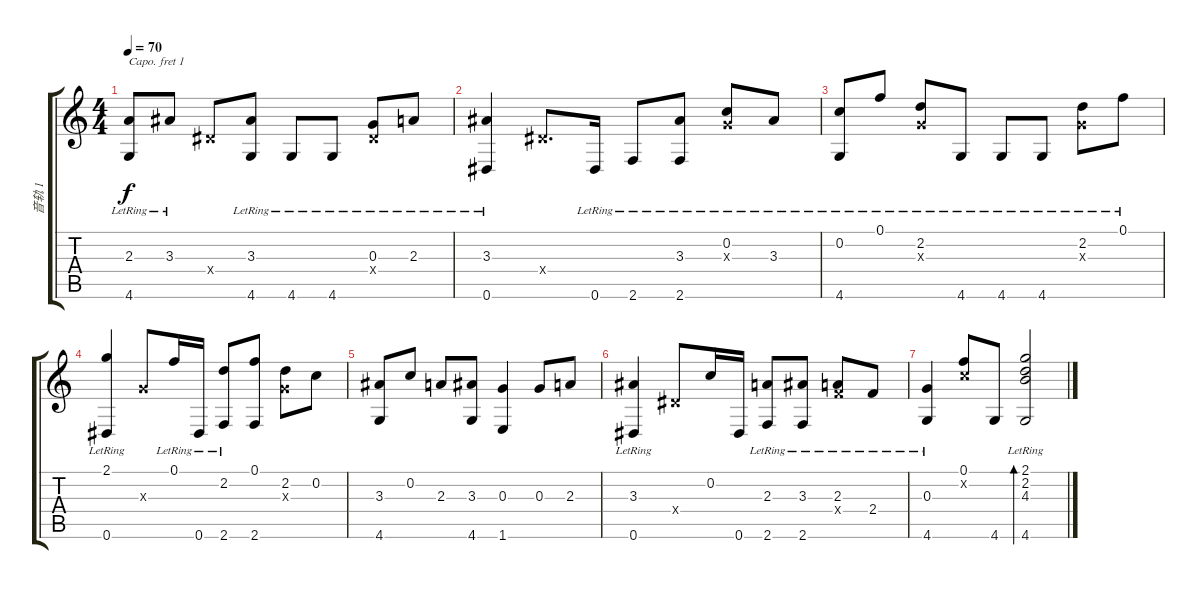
\track ("音轨 1" "音轨 1") {instrument acousticguitarsteel}
\staff {score tabs}
\capo 1
\tuning (E4 B3 Gb3 D3 A2 D2) {hide}
\ts (4 4)
\tempo 70
\clef g2
\ks c
(2.3{lr} 4.6{lr}).8{dy f} 3.3{lr}.8 0.4{x}.8 (3.3{lr} 4.6{lr}).8 4.6{lr}.8 4.6{lr}.8 (0.3{lr} 0.4{x}).8 2.3{lr}.8 |
(3.3{lr} 0.6{lr}).4 0.4{x}.8{d} 0.6{lr}.16 2.6{lr}.8 (3.3{lr} 2.6{lr}).8 (0.2{lr} 0.3{x}).8 3.3{lr}.8 |
(0.2{lr} 4.6{lr}).8 0.1{lr}.8 (2.2{lr} 0.3{x}).8 4.6{lr}.8 4.6{lr}.8 4.6{lr}.8 (2.2{lr} 0.3{x}).8 0.1{lr}.8 |
(2.1{lr} 0.6{lr}).4 0.3{x}.8 0.1{lr}.16 0.6{lr}.16 (2.2{lr} 2.6{lr}).8 (0.1 2.6).8 (2.2 0.3{x}).8 0.2.8 |
(3.3 4.6).8 0.2.8 2.3.8 (3.3 4.6).8 (0.3 1.6).4 0.3.8 2.3.8 |
(3.3{lr} 0.6{lr}).4 0.4{x}.8 0.2.16 0.6.16 (2.3{lr} 2.6{lr}).8 (3.3{lr} 2.6).8 (2.3{lr} 2.4{x}).8 2.4{lr}.8 |
(0.3{lr} 4.6{lr}).4 (0.1 0.2{x}).8 4.6.8 (2.1 2.2 4.3{lr} 4.6).2{bd 480}
